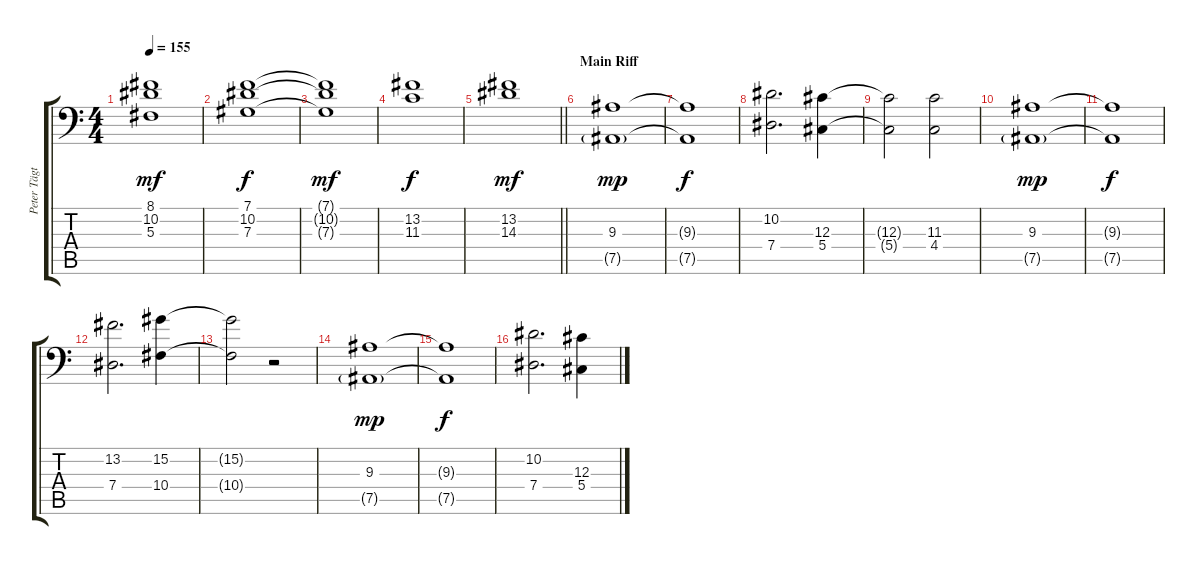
\track ("Peter Tägtgren (Keyboard I)" "Peter Tägt") {instrument pad4choir}
\staff {score tabs}
\tuning (Bb3 F3 Db3 Ab2 Eb2 Bb1) {hide}
\ts (4 4)
\tempo 155
\clef f4
\ks c
(8.1{t} 10.2{t} 5.3{t}).1{dy mf} |
(7.1 10.2 7.3).1{dy f} |
(7.1{t} 10.2{t} 7.3{t}).1{dy mf} |
(13.2 11.3).1{dy f} |
\barLineRight lightlight
(13.2 14.3).1{dy mf} |
\section ("" "Main Riff")
(9.3 7.5{g}).1{dy mp} |
(9.3{t} 7.5{t}).1{dy f} |
(10.2 7.4).2{d} (12.3 5.4).4 |
(12.3{t} 5.4{t}).2 (11.3 4.4).2 |
(9.3 7.5{g}).1{dy mp} |
(9.3{t} 7.5{t}).1{dy f} |
(13.2 7.4).2{d} (15.2 10.4).4 |
(15.2{t} 10.4{t}).2 r.2 |
(9.3 7.5{g}).1{dy mp} |
(9.3{t} 7.5{t}).1{dy f} |
(10.2 7.4).2{d} (12.3 5.4).4
